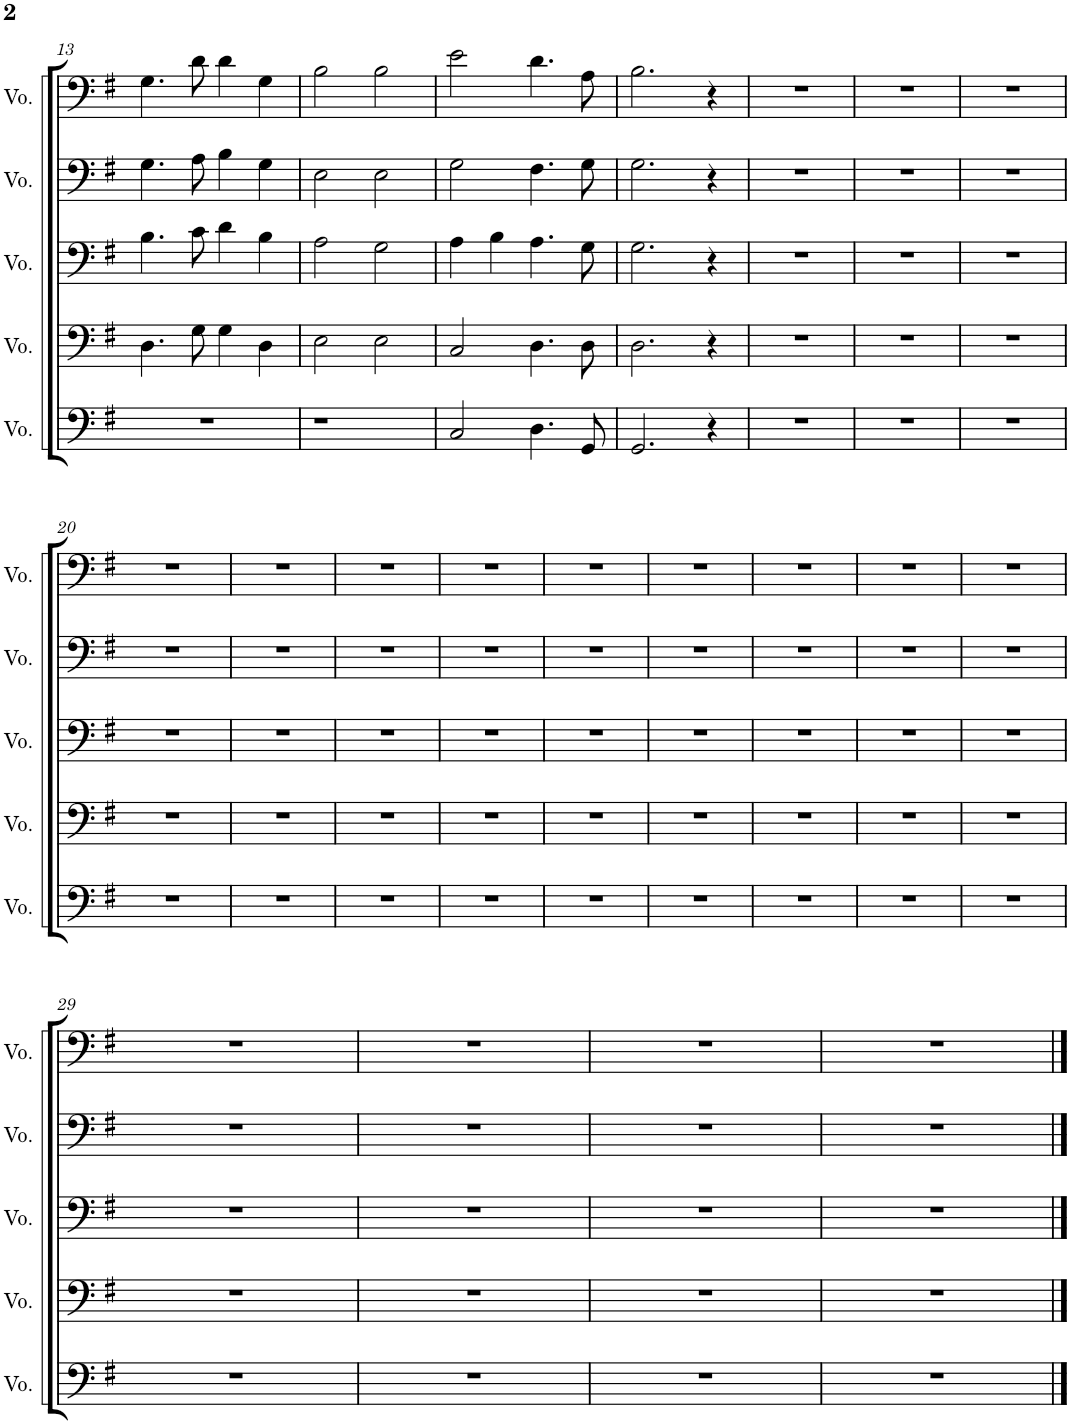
**kern	**kern	**kern	**kern	**kern
*part5	*part4	*part3	*part2	*part1
*staff5	*staff4	*staff3	*staff2	*staff1
*I"Voice	*I"Voice	*I"Voice	*I"Voice	*I"Voice
*I'Vo.	*I'Vo.	*I'Vo.	*I'Vo.	*I'Vo.
!!LO:PB:g=z
*clefF4	*clefF4	*clefF4	*clefF4	*clefF4
*k[f#]	*k[f#]	*k[f#]	*k[f#]	*k[f#]
*M4/4	*M4/4	*M4/4	*M4/4	*M4/4
=13	=13	=13	=13	=13
1r	4.D\	4.B\	4.G\	4.G\
.	8G\	8c\	8A\	8d\
.	4G\	4d\	4B\	4d\
.	4D\	4B\	4G\	4G\
=14	=14	=14	=14	=14
1r	2E\	2A\	2E\	2B\
.	2E\	2G\	2E\	2B\
=15	=15	=15	=15	=15
2C/	2C/	4A\	2G\	2e\
.	.	4B\	.	.
4.D\	4.D\	4.A\	4.F#\	4.d\
8GG/	8D\	8G\	8G\	8A\
=16	=16	=16	=16	=16
2.GG/	2.D\	2.G\	2.G\	2.B\
4r	4r	4r	4r	4r
=17	=17	=17	=17	=17
1r	1r	1r	1r	1r
=18	=18	=18	=18	=18
1r	1r	1r	1r	1r
=19	=19	=19	=19	=19
1r	1r	1r	1r	1r
!!LO:LB:g=z
=20	=20	=20	=20	=20
1r	1r	1r	1r	1r
=21	=21	=21	=21	=21
1r	1r	1r	1r	1r
=22	=22	=22	=22	=22
1r	1r	1r	1r	1r
=23	=23	=23	=23	=23
1r	1r	1r	1r	1r
=24	=24	=24	=24	=24
1r	1r	1r	1r	1r
=25	=25	=25	=25	=25
1r	1r	1r	1r	1r
=26	=26	=26	=26	=26
1r	1r	1r	1r	1r
=27	=27	=27	=27	=27
1r	1r	1r	1r	1r
=28	=28	=28	=28	=28
1r	1r	1r	1r	1r
!!LO:LB:g=z
=29	=29	=29	=29	=29
1r	1r	1r	1r	1r
=30	=30	=30	=30	=30
1r	1r	1r	1r	1r
=31	=31	=31	=31	=31
1r	1r	1r	1r	1r
=32	=32	=32	=32	=32
1r	1r	1r	1r	1r
==	==	==	==	==
*-	*-	*-	*-	*-
